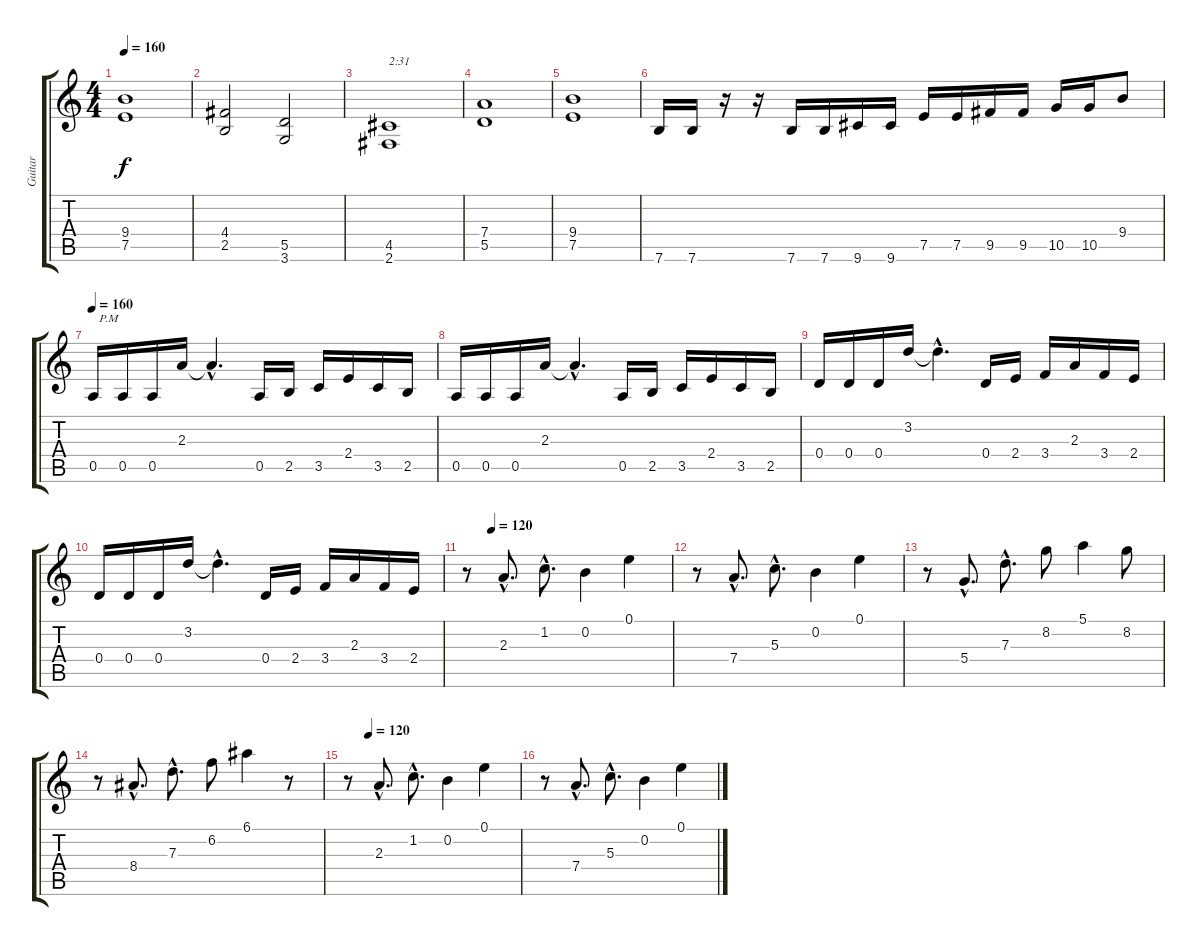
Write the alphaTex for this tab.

\track ("Guitar" "Guitar") {instrument distortionguitar}
\staff {score tabs}
\tuning (E4 B3 G3 D3 A2 E2) {hide}
\ts (4 4)
\tempo 160
\clef g2
\ks aminor
(9.4 7.5).1{dy f} |
(4.4 2.5).2 (5.5 3.6).2 |
(4.5 2.6).1{txt "2:31"} |
(7.4 5.5).1 |
(9.4 7.5).1 |
7.6.16 7.6.16 r.16 r.16 7.6.16 7.6.16 9.6.16 9.6.16 7.5.16 7.5.16 9.5.16 9.5.16 10.5.16 10.5.16 9.4.8 |
\tempo 160
0.5.16{txt "  P.M"} 0.5.16 0.5.16 2.3.16 2.3{hac t}.4{d} 0.5.16 2.5.16 3.5.16 2.4.16 3.5.16 2.5.16 |
0.5.16 0.5.16 0.5.16 2.3.16 2.3{hac t}.4{d} 0.5.16 2.5.16 3.5.16 2.4.16 3.5.16 2.5.16 |
0.4.16 0.4.16 0.4.16 3.2.16 3.2{hac t}.4{d} 0.4.16 2.4.16 3.4.16 2.3.16 3.4.16 2.4.16 |
0.4.16 0.4.16 0.4.16 3.2.16 3.2{hac t}.4{d} 0.4.16 2.4.16 3.4.16 2.3.16 3.4.16 2.4.16 |
\tempo (120 0.125)
r.8 2.3{hac}.8{d instrument electricguitarclean} 1.2{hac}.8{d} 0.2.4 0.1.4 |
r.8 7.4{hac}.8{d} 5.3{hac}.8{d} 0.2.4 0.1.4 |
r.8 5.4{hac}.8{d} 7.3{hac}.8{d} 8.2.8 5.1.4 8.2.8 |
r.8 8.4{hac}.8{d} 7.3{hac}.8{d} 6.2.8 6.1.4 r.8 |
\tempo (120 0.125)
r.8 2.3{hac}.8{d instrument electricguitarclean} 1.2{hac}.8{d} 0.2.4 0.1.4 |
r.8 7.4{hac}.8{d} 5.3{hac}.8{d} 0.2.4 0.1.4
